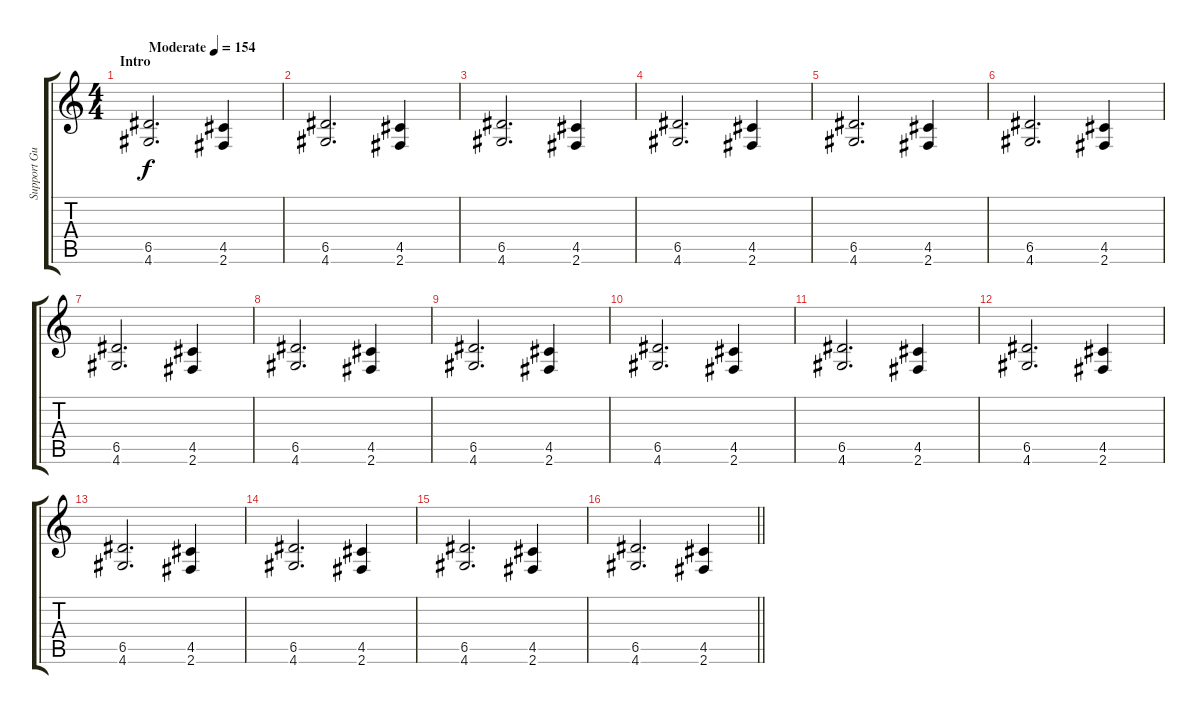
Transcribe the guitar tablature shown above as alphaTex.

\track ("Support Guitar" "Support Gu") {instrument electricguitarclean}
\staff {score tabs}
\tuning (E4 B3 G3 D3 A2 E2) {hide}
\ts (4 4)
\section ("" "Intro")
\tempo (154 "Moderate")
\clef g2
\ks c
(6.5 4.6).2{d dy f instrument electricguitarclean} (4.5 2.6).4 |
(6.5 4.6).2{d} (4.5 2.6).4 |
(6.5 4.6).2{d} (4.5 2.6).4 |
(6.5 4.6).2{d} (4.5 2.6).4 |
(6.5 4.6).2{d} (4.5 2.6).4 |
(6.5 4.6).2{d} (4.5 2.6).4 |
(6.5 4.6).2{d} (4.5 2.6).4 |
(6.5 4.6).2{d} (4.5 2.6).4 |
(6.5 4.6).2{d} (4.5 2.6).4 |
(6.5 4.6).2{d} (4.5 2.6).4 |
(6.5 4.6).2{d} (4.5 2.6).4 |
(6.5 4.6).2{d} (4.5 2.6).4 |
(6.5 4.6).2{d} (4.5 2.6).4 |
(6.5 4.6).2{d} (4.5 2.6).4 |
(6.5 4.6).2{d} (4.5 2.6).4 |
\barLineRight lightlight
(6.5 4.6).2{d} (4.5 2.6).4
